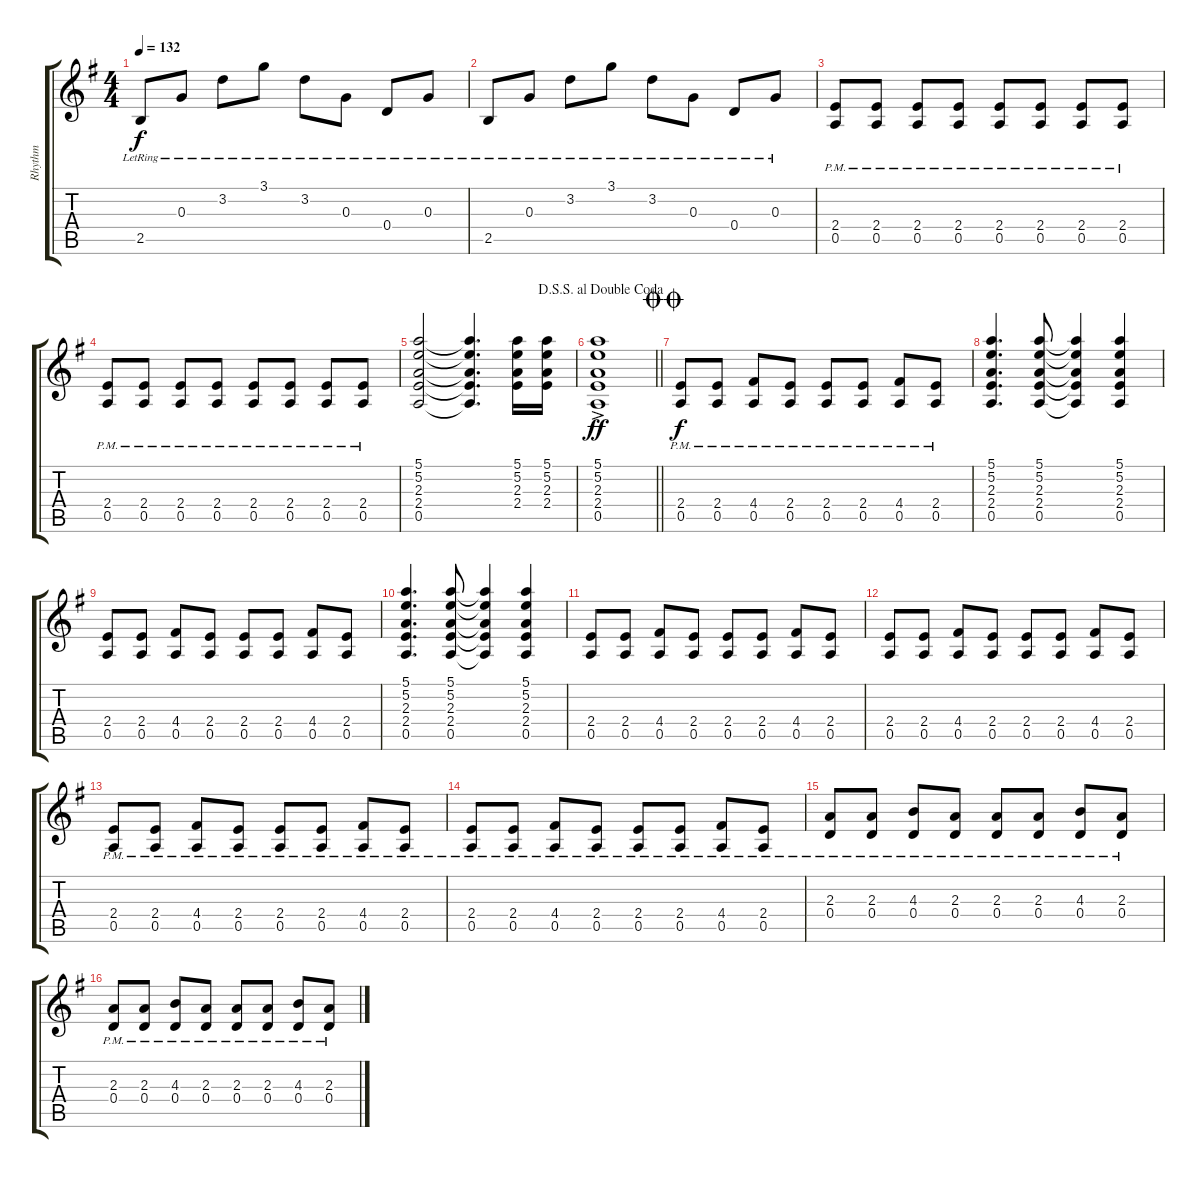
\track ("Rhythm" "Rhythm") {instrument overdrivenguitar}
\staff {score tabs}
\tuning (E4 B3 G3 D3 A2 E2) {hide}
\ts (4 4)
\tempo 132
\clef g2
\ks g
2.5{lr}.8{dy f} 0.3{lr}.8 3.2{lr}.8 3.1{lr}.8 3.2{lr}.8 0.3{lr}.8 0.4{lr}.8 0.3{lr}.8 |
2.5{lr}.8 0.3{lr}.8 3.2{lr}.8 3.1{lr}.8 3.2{lr}.8 0.3{lr}.8 0.4{lr}.8 0.3{lr}.8 |
(2.4{pm} 0.5{pm}).8 (2.4{pm} 0.5{pm}).8 (2.4{pm} 0.5{pm}).8 (2.4{pm} 0.5{pm}).8 (2.4{pm} 0.5{pm}).8 (2.4{pm} 0.5{pm}).8 (2.4{pm} 0.5{pm}).8 (2.4{pm} 0.5{pm}).8 |
(2.4{pm} 0.5{pm}).8 (2.4{pm} 0.5{pm}).8 (2.4{pm} 0.5{pm}).8 (2.4{pm} 0.5{pm}).8 (2.4{pm} 0.5{pm}).8 (2.4{pm} 0.5{pm}).8 (2.4{pm} 0.5{pm}).8 (2.4{pm} 0.5{pm}).8 |
(5.1 5.2 2.3 2.4 0.5).2 (5.1{t} 5.2{t} 2.3{t} 2.4{t} 0.5{t}).4{d} (5.1 5.2 2.3 2.4).16 (5.1 5.2 2.3 2.4).16 |
\jump dalsegnosegnoaldoublecoda
\barLineRight lightlight
(5.1{ac} 5.2{ac} 2.3{ac} 2.4{ac} 0.5{ac}).1{dy ff} |
\jump doublecoda
(2.4{pm} 0.5{pm}).8{dy f} (2.4{pm} 0.5{pm}).8 (4.4{pm} 0.5{pm}).8 (2.4{pm} 0.5{pm}).8 (2.4{pm} 0.5{pm}).8 (2.4{pm} 0.5{pm}).8 (4.4{pm} 0.5{pm}).8 (2.4{pm} 0.5{pm}).8 |
(5.1 5.2 2.3 2.4 0.5).4{d} (5.1 5.2 2.3 2.4 0.5).8 (5.1{t} 5.2{t} 2.3{t} 2.4{t} 0.5{t}).4 (5.1 5.2 2.3 2.4 0.5).4 |
(2.4 0.5).8 (2.4 0.5).8 (4.4 0.5).8 (2.4 0.5).8 (2.4 0.5).8 (2.4 0.5).8 (4.4 0.5).8 (2.4 0.5).8 |
(5.1 5.2 2.3 2.4 0.5).4{d} (5.1 5.2 2.3 2.4 0.5).8 (5.1{t} 5.2{t} 2.3{t} 2.4{t} 0.5{t}).4 (5.1 5.2 2.3 2.4 0.5).4 |
(2.4 0.5).8 (2.4 0.5).8 (4.4 0.5).8 (2.4 0.5).8 (2.4 0.5).8 (2.4 0.5).8 (4.4 0.5).8 (2.4 0.5).8 |
(2.4 0.5).8 (2.4 0.5).8 (4.4 0.5).8 (2.4 0.5).8 (2.4 0.5).8 (2.4 0.5).8 (4.4 0.5).8 (2.4 0.5).8 |
(2.4{pm} 0.5{pm}).8 (2.4{pm} 0.5{pm}).8 (4.4{pm} 0.5{pm}).8 (2.4{pm} 0.5{pm}).8 (2.4{pm} 0.5{pm}).8 (2.4{pm} 0.5{pm}).8 (4.4{pm} 0.5{pm}).8 (2.4{pm} 0.5{pm}).8 |
(2.4{pm} 0.5{pm}).8 (2.4{pm} 0.5{pm}).8 (4.4{pm} 0.5{pm}).8 (2.4{pm} 0.5{pm}).8 (2.4{pm} 0.5{pm}).8 (2.4{pm} 0.5{pm}).8 (4.4{pm} 0.5{pm}).8 (2.4{pm} 0.5{pm}).8 |
(2.3{pm} 0.4{pm}).8 (2.3{pm} 0.4{pm}).8 (4.3{pm} 0.4{pm}).8 (2.3{pm} 0.4{pm}).8 (2.3{pm} 0.4{pm}).8 (2.3{pm} 0.4{pm}).8 (4.3{pm} 0.4{pm}).8 (2.3{pm} 0.4{pm}).8 |
(2.3{pm} 0.4{pm}).8 (2.3{pm} 0.4{pm}).8 (4.3{pm} 0.4{pm}).8 (2.3{pm} 0.4{pm}).8 (2.3{pm} 0.4{pm}).8 (2.3{pm} 0.4{pm}).8 (4.3{pm} 0.4{pm}).8 (2.3{pm} 0.4{pm}).8
